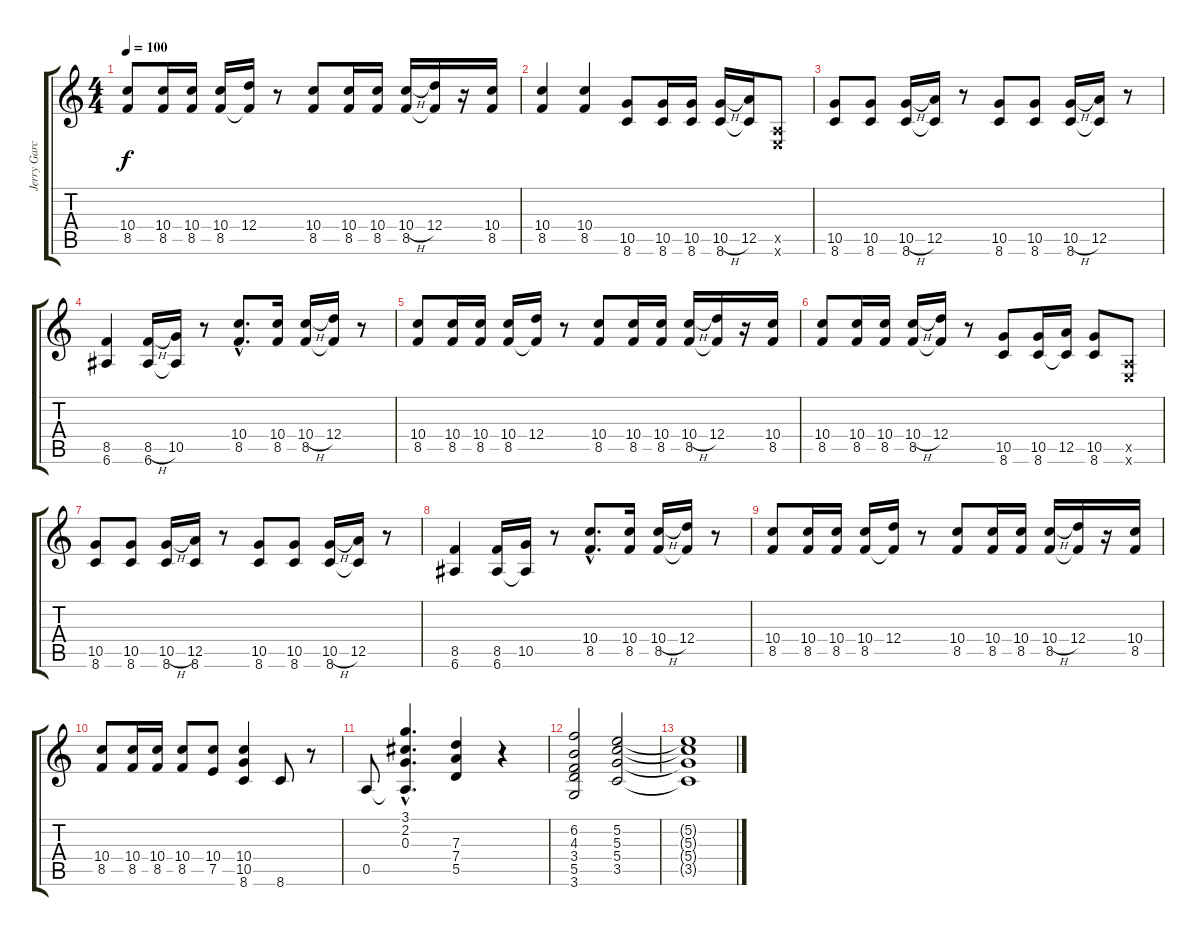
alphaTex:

\track ("Jerry Garcia" "Jerry Garc") {instrument electricguitarclean}
\staff {score tabs}
\tuning (E4 B3 G3 D3 A2 E2) {hide}
\ts (4 4)
\tempo 100
\clef g2
\ks c
(10.4 8.5).8{dy f} (10.4 8.5).16 (10.4 8.5).16 (10.4 8.5).16 (12.4 8.5{t}).16 r.8 (10.4 8.5).8 (10.4 8.5).16 (10.4 8.5).16 (10.4{h} 8.5).16 (12.4 8.5{t}).16 r.16 (10.4 8.5).16 |
(10.4 8.5).4 (10.4 8.5).4 (10.5 8.6).8 (10.5 8.6).16 (10.5 8.6).16 (10.5{h} 8.6).16 (12.5 8.6{t}).16 (0.5{x} 0.6{x}).8 |
(10.5 8.6).8 (10.5 8.6).8 (10.5{h} 8.6).16 (12.5 8.6{t}).16 r.8 (10.5 8.6).8 (10.5 8.6).8 (10.5{h} 8.6).16 (12.5 8.6{t}).16 r.8 |
(8.5 6.6).4 (8.5{h} 6.6).16 (10.5 6.6{t}).16 r.8 (10.4{hac} 8.5{hac}).8{d} (10.4 8.5).16 (10.4{h} 8.5).16 (12.4 8.5{t}).16 r.8 |
(10.4 8.5).8 (10.4 8.5).16 (10.4 8.5).16 (10.4 8.5).16 (12.4 8.5{t}).16 r.8 (10.4 8.5).8 (10.4 8.5).16 (10.4 8.5).16 (10.4{h} 8.5).16 (12.4 8.5{t}).16 r.16 (10.4 8.5).16 |
(10.4 8.5).8 (10.4 8.5).16 (10.4 8.5).16 (10.4{h} 8.5).16 (12.4 8.5{t}).16 r.8 (10.5 8.6).8 (10.5 8.6).16 (12.5 8.6{t}).16 (10.5 8.6).8 (0.5{x} 0.6{x}).8 |
(10.5 8.6).8 (10.5 8.6).8 (10.5{h} 8.6).16 (12.5 8.6).16 r.8 (10.5 8.6).8 (10.5 8.6).8 (10.5{h} 8.6).16 (12.5 8.6{t}).16 r.8 |
(8.5 6.6).4 (8.5 6.6).16 (10.5 6.6{t}).16 r.8 (10.4{hac} 8.5{hac}).8{d} (10.4 8.5).16 (10.4{h} 8.5).16 (12.4 8.5{t}).16 r.8 |
(10.4 8.5).8 (10.4 8.5).16 (10.4 8.5).16 (10.4 8.5).16 (12.4 8.5{t}).16 r.8 (10.4 8.5).8 (10.4 8.5).16 (10.4 8.5).16 (10.4{h} 8.5).16 (12.4 8.5{t}).16 r.16 (10.4 8.5).16 |
(10.4 8.5).8 (10.4 8.5).16 (10.4 8.5).16 (10.4 8.5).8 (10.4 7.5).8 (10.4 10.5 8.6).4 8.6.8 r.8 |
0.5.8 (3.1{hac} 2.2{hac} 0.3{hac} 0.5{hac t}).4{d} (7.3 7.4 5.5).4 r.4 |
(6.2 4.3 3.4 5.5 3.6).2 (5.2 5.3 5.4 3.5).2 |
(5.2{t} 5.3{t} 5.4{t} 3.5{t}).1
